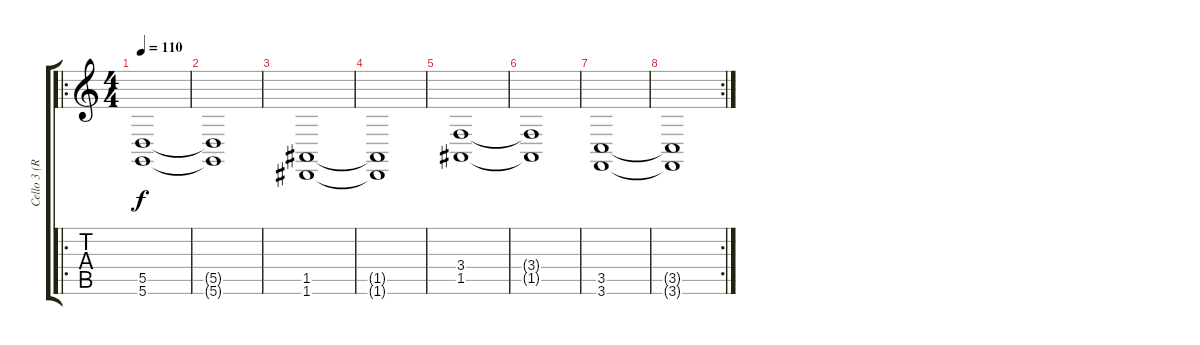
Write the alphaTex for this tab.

\track ("Cello 3 (Rythm Guitar)" "Cello 3 (R") {instrument stringensemble1}
\staff {score tabs}
\tuning (E4 B3 G3 D3 A2 D2) {hide}
\ro
\ts (4 4)
\tempo 110
\clef g2
\ks c
(5.5 5.6).1{dy f} |
(5.5{t} 5.6{t}).1 |
(1.5 1.6).1 |
(1.5{t} 1.6{t}).1 |
(3.4 1.5).1 |
(3.4{t} 1.5{t}).1 |
(3.5 3.6).1 |
\rc 2
(3.5{t} 3.6{t}).1
